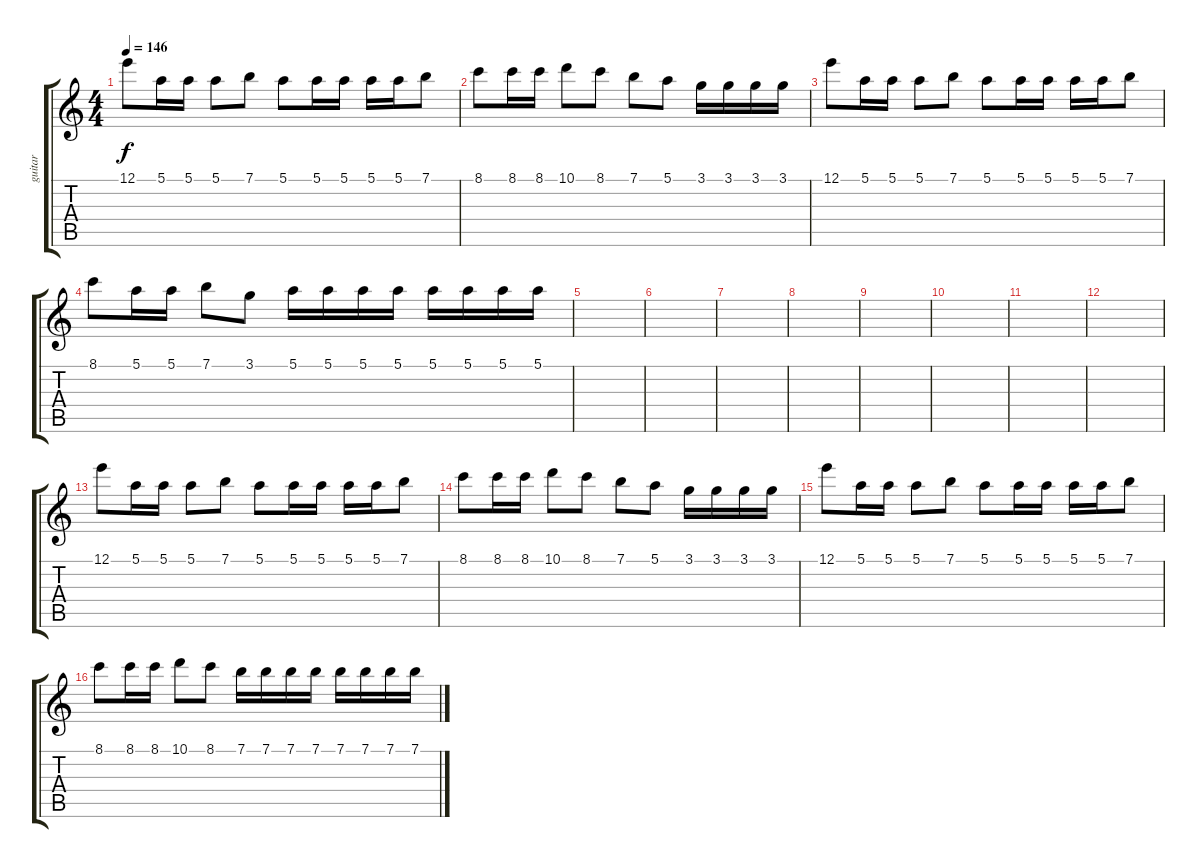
\track ("guitar" "guitar") {instrument acousticguitarsteel}
\staff {score tabs}
\tuning (E4 B3 G3 D3 A2 E2) {hide}
\ts (4 4)
\tempo 146
\clef g2
\ks c
12.1.8{dy f} 5.1.16 5.1.16 5.1.8 7.1.8 5.1.8 5.1.16 5.1.16 5.1.16 5.1.16 7.1.8 |
8.1.8 8.1.16 8.1.16 10.1.8 8.1.8 7.1.8 5.1.8 3.1.16 3.1.16 3.1.16 3.1.16 |
12.1.8 5.1.16 5.1.16 5.1.8 7.1.8 5.1.8 5.1.16 5.1.16 5.1.16 5.1.16 7.1.8 |
8.1.8 5.1.16 5.1.16 7.1.8 3.1.8 5.1.16 5.1.16 5.1.16 5.1.16 5.1.16 5.1.16 5.1.16 5.1.16 |
|
|
|
|
|
|
|
|
12.1.8 5.1.16 5.1.16 5.1.8 7.1.8 5.1.8 5.1.16 5.1.16 5.1.16 5.1.16 7.1.8 |
8.1.8 8.1.16 8.1.16 10.1.8 8.1.8 7.1.8 5.1.8 3.1.16 3.1.16 3.1.16 3.1.16 |
12.1.8 5.1.16 5.1.16 5.1.8 7.1.8 5.1.8 5.1.16 5.1.16 5.1.16 5.1.16 7.1.8 |
8.1.8 8.1.16 8.1.16 10.1.8 8.1.8 7.1.16 7.1.16 7.1.16 7.1.16 7.1.16 7.1.16 7.1.16 7.1.16
